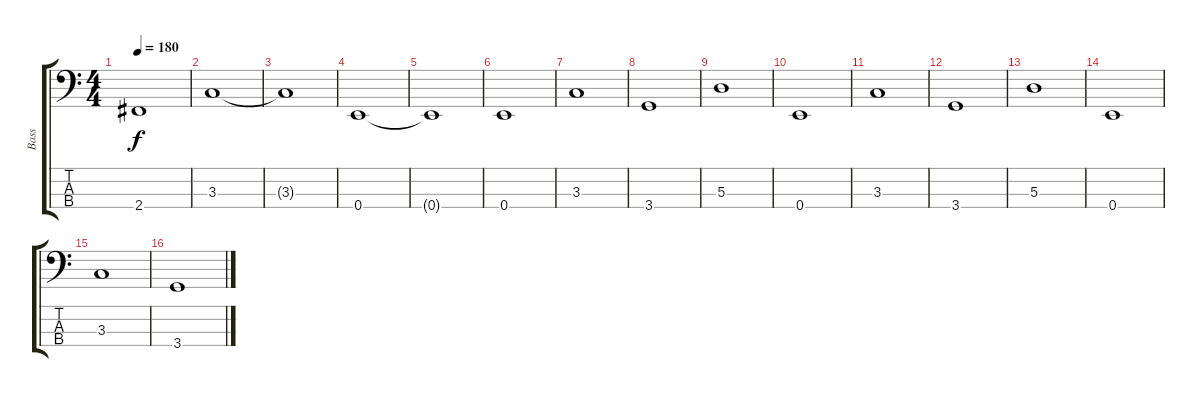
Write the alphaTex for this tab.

\track ("Bass" "Bass") {instrument electricbassfinger}
\staff {score tabs}
\tuning (G2 D2 A1 E1) {hide}
\ts (4 4)
\tempo 180
\clef f4
\ks c
2.4{t}.1{dy f} |
3.3.1 |
3.3{t}.1 |
0.4.1 |
0.4{t}.1 |
0.4.1 |
3.3.1 |
3.4.1 |
5.3.1 |
0.4.1 |
3.3.1 |
3.4.1 |
5.3.1 |
0.4.1 |
3.3.1 |
3.4.1
